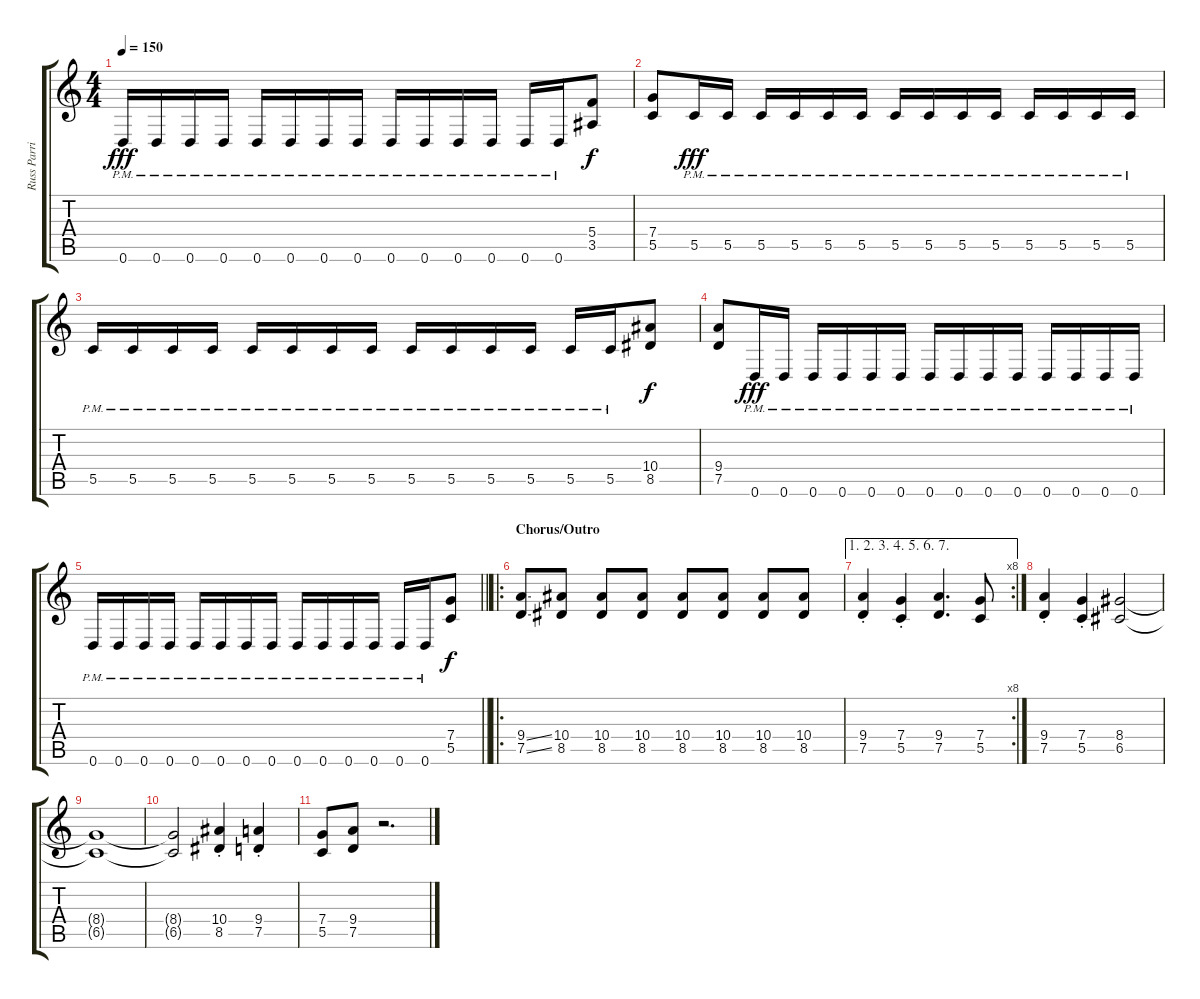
\track ("Russ Parrish" "Russ Parri") {instrument distortionguitar}
\staff {score tabs}
\tuning (D4 A3 F3 C3 G2 D2) {hide}
\ts (4 4)
\tempo 150
\clef g2
\ks c
0.6{pm}.16{dy fff} 0.6{pm}.16 0.6{pm}.16 0.6{pm}.16 0.6{pm}.16 0.6{pm}.16 0.6{pm}.16 0.6{pm}.16 0.6{pm}.16 0.6{pm}.16 0.6{pm}.16 0.6{pm}.16 0.6{pm}.16 0.6{pm}.16 (5.4 3.5).8{dy f} |
(7.4 5.5).8 5.5{pm}.16{dy fff} 5.5{pm}.16 5.5{pm}.16 5.5{pm}.16 5.5{pm}.16 5.5{pm}.16 5.5{pm}.16 5.5{pm}.16 5.5{pm}.16 5.5{pm}.16 5.5{pm}.16 5.5{pm}.16 5.5{pm}.16 5.5{pm}.16 |
5.5{pm}.16 5.5{pm}.16 5.5{pm}.16 5.5{pm}.16 5.5{pm}.16 5.5{pm}.16 5.5{pm}.16 5.5{pm}.16 5.5{pm}.16 5.5{pm}.16 5.5{pm}.16 5.5{pm}.16 5.5{pm}.16 5.5{pm}.16 (10.4 8.5).8{dy f} |
(9.4 7.5).8 0.6{pm}.16{dy fff} 0.6{pm}.16 0.6{pm}.16 0.6{pm}.16 0.6{pm}.16 0.6{pm}.16 0.6{pm}.16 0.6{pm}.16 0.6{pm}.16 0.6{pm}.16 0.6{pm}.16 0.6{pm}.16 0.6{pm}.16 0.6{pm}.16 |
\barLineRight lightlight
0.6{pm}.16 0.6{pm}.16 0.6{pm}.16 0.6{pm}.16 0.6{pm}.16 0.6{pm}.16 0.6{pm}.16 0.6{pm}.16 0.6{pm}.16 0.6{pm}.16 0.6{pm}.16 0.6{pm}.16 0.6{pm}.16 0.6{pm}.16 (7.4 5.5).8{dy f} |
\ro
\section ("" "Chorus/Outro")
(9.4{ss} 7.5{ss}).8 (10.4 8.5).8 (10.4 8.5).8 (10.4 8.5).8 (10.4 8.5).8 (10.4 8.5).8 (10.4 8.5).8 (10.4 8.5).8 |
\ae (1 2 3 4 5 6 7)
\rc 8
(9.4{st} 7.5{st}).4 (7.4{st} 5.5{st}).4 (9.4 7.5).4{d} (7.4 5.5).8 |
(9.4{st} 7.5{st}).4 (7.4{st} 5.5{st}).4 (8.4 6.5).2 |
(8.4{t} 6.5{t}).1 |
(8.4{t} 6.5{t}).2 (10.4{st} 8.5{st}).4 (9.4{st} 7.5{st}).4 |
(7.4 5.5).8 (9.4 7.5).8 r.2{d}
